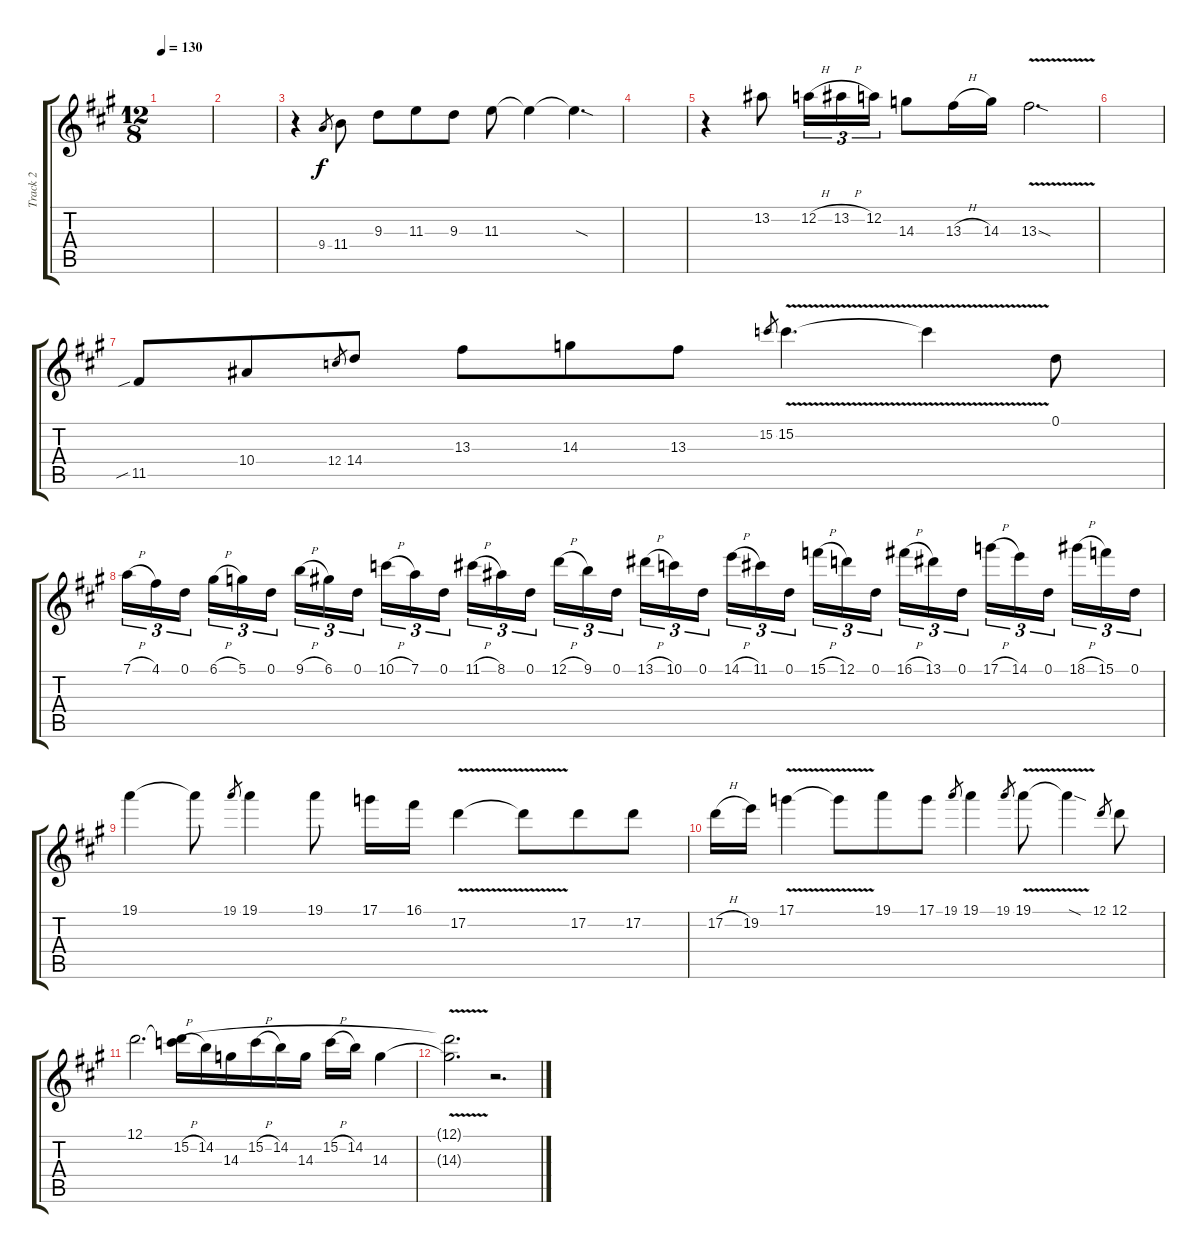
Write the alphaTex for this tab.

\track ("Track 2" "Track 2") {instrument distortionguitar}
\staff {score tabs}
\tuning (D4 A3 F3 C3 G2 D2) {hide}
\ts (12 8)
\tempo 130
\clef g2
\ks a
|
|
r.4 9.4.8{gr} 11.4.8 9.3.8 11.3.8 9.3.8 11.3.8 11.3{t}.4 11.3{sod t}.4{d} |
|
r.4 13.2.8 12.2{h}.16{tu (3 2)} 13.2{h}.16{tu (3 2)} 12.2.16{tu (3 2)} 14.3.8 13.3{h}.16 14.3.16 13.3{v sod}.2{d} |
|
11.5{sib}.8 10.4.8 12.4.8{gr} 14.4.8 13.3.8 14.3.8 13.3.8 15.2.8{gr} 15.2{v}.4{d} 15.2{t}.4 0.1.8 |
7.1{h}.16{tu (3 2)} 4.1.16{tu (3 2)} 0.1.16{tu (3 2) beam splitsecondary} 6.1{h}.16{tu (3 2)} 5.1.16{tu (3 2)} 0.1.16{tu (3 2) beam splitsecondary} 9.1{h}.16{tu (3 2)} 6.1.16{tu (3 2)} 0.1.16{tu (3 2)} 10.1{h}.16{tu (3 2)} 7.1.16{tu (3 2)} 0.1.16{tu (3 2) beam splitsecondary} 11.1{h}.16{tu (3 2)} 8.1.16{tu (3 2)} 0.1.16{tu (3 2) beam splitsecondary} 12.1{h}.16{tu (3 2)} 9.1.16{tu (3 2)} 0.1.16{tu (3 2)} 13.1{h}.16{tu (3 2)} 10.1.16{tu (3 2)} 0.1.16{tu (3 2) beam splitsecondary} 14.1{h}.16{tu (3 2)} 11.1.16{tu (3 2)} 0.1.16{tu (3 2) beam splitsecondary} 15.1{h}.16{tu (3 2)} 12.1.16{tu (3 2)} 0.1.16{tu (3 2)} 16.1{h}.16{tu (3 2)} 13.1.16{tu (3 2)} 0.1.16{tu (3 2) beam splitsecondary} 17.1{h}.16{tu (3 2)} 14.1.16{tu (3 2)} 0.1.16{tu (3 2) beam splitsecondary} 18.1{h}.16{tu (3 2)} 15.1.16{tu (3 2)} 0.1.16{tu (3 2)} |
19.1.4 19.1{t}.8 19.1.8{gr} 19.1.4 19.1.8 17.1.16 16.1.16 17.2{v}.4 17.2{t}.8 17.2.8 17.2.8 |
17.2{h}.16 19.2.16 17.1{v}.4 17.1{t}.8 19.1.8 17.1.8 19.1.8{gr} 19.1.4 19.1.8{gr} 19.1{v}.8 19.1{sod t}.4 12.1.8{gr} 12.1.8 |
12.1.2{d} (12.1{t} 15.2{h}).16 14.2.16 14.3.16 15.2{h}.16 14.2.16 14.3.16 15.2{h}.16 14.2.16 14.3.4 |
(12.1{v t} 14.3{t}).2{d} r.2{d}
